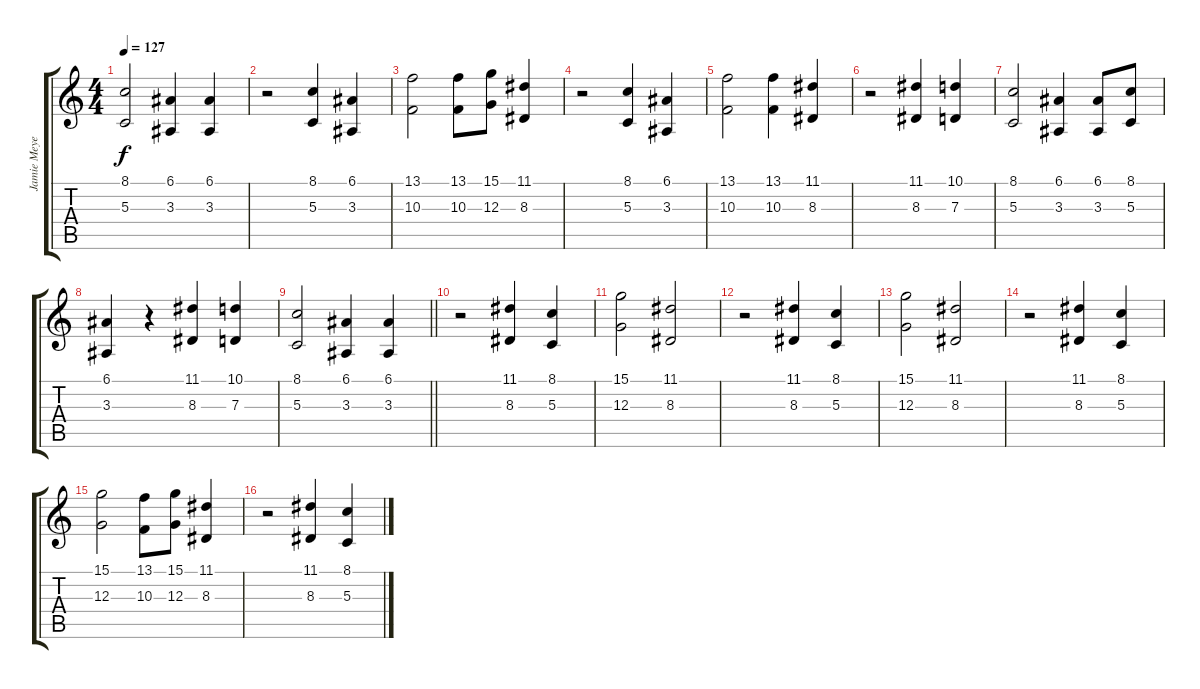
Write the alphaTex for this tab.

\track ("Jamie Meyer" "Jamie Meye") {instrument stringensemble1}
\staff {score tabs}
\tuning (E4 C4 G3 C3 G2 C2) {hide}
\ts (4 4)
\tempo 127
\clef g2
\ks c
(8.1 5.3).2{dy f} (6.1 3.3).4 (6.1 3.3).4 |
r.2 (8.1 5.3).4 (6.1 3.3).4 |
(13.1 10.3).2 (13.1 10.3).8 (15.1 12.3).8 (11.1 8.3).4 |
r.2 (8.1 5.3).4 (6.1 3.3).4 |
(13.1 10.3).2 (13.1 10.3).4 (11.1 8.3).4 |
r.2 (11.1 8.3).4 (10.1 7.3).4 |
(8.1 5.3).2 (6.1 3.3).4 (6.1 3.3).8 (8.1 5.3).8 |
(6.1 3.3).4 r.4 (11.1 8.3).4 (10.1 7.3).4 |
\barLineRight lightlight
(8.1 5.3).2 (6.1 3.3).4 (6.1 3.3).4 |
r.2 (11.1 8.3).4 (8.1 5.3).4 |
(15.1 12.3).2 (11.1 8.3).2 |
r.2 (11.1 8.3).4 (8.1 5.3).4 |
(15.1 12.3).2 (11.1 8.3).2 |
r.2 (11.1 8.3).4 (8.1 5.3).4 |
(15.1 12.3).2 (13.1 10.3).8 (15.1 12.3).8 (11.1 8.3).4 |
r.2 (11.1 8.3).4 (8.1 5.3).4
